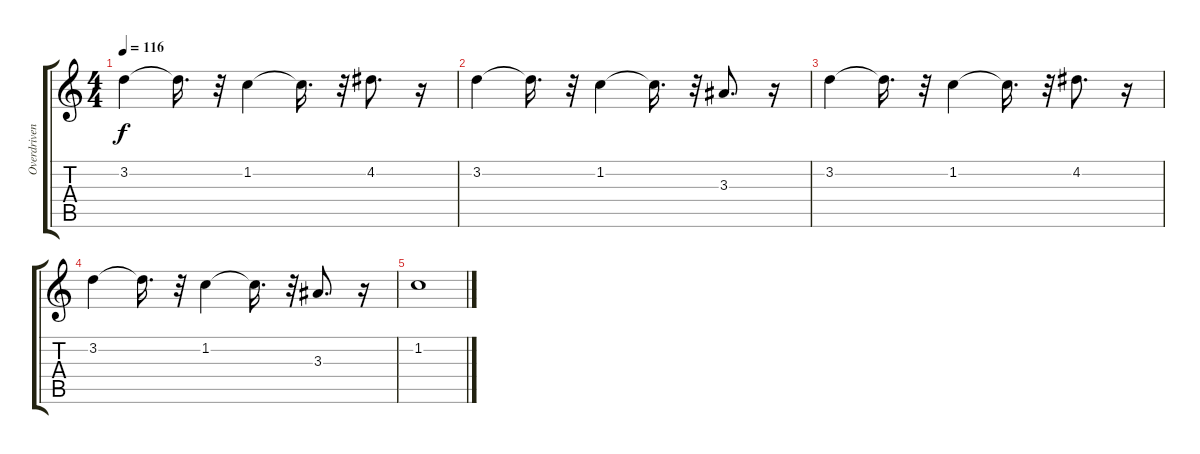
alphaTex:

\track ("Overdriven Guitar" "Overdriven") {instrument overdrivenguitar}
\staff {score tabs}
\tuning (E4 B3 G3 D3 A2 E2) {hide}
\ts (4 4)
\tempo 116
\clef g2
\ks c
3.2.4{dy f} 3.2{t}.16{d} r.32 1.2.4 1.2{t}.16{d} r.32 4.2.8{d} r.16 |
3.2.4 3.2{t}.16{d} r.32 1.2.4 1.2{t}.16{d} r.32 3.3.8{d} r.16 |
3.2.4 3.2{t}.16{d} r.32 1.2.4 1.2{t}.16{d} r.32 4.2.8{d} r.16 |
3.2.4 3.2{t}.16{d} r.32 1.2.4 1.2{t}.16{d} r.32 3.3.8{d} r.16 |
1.2.1
